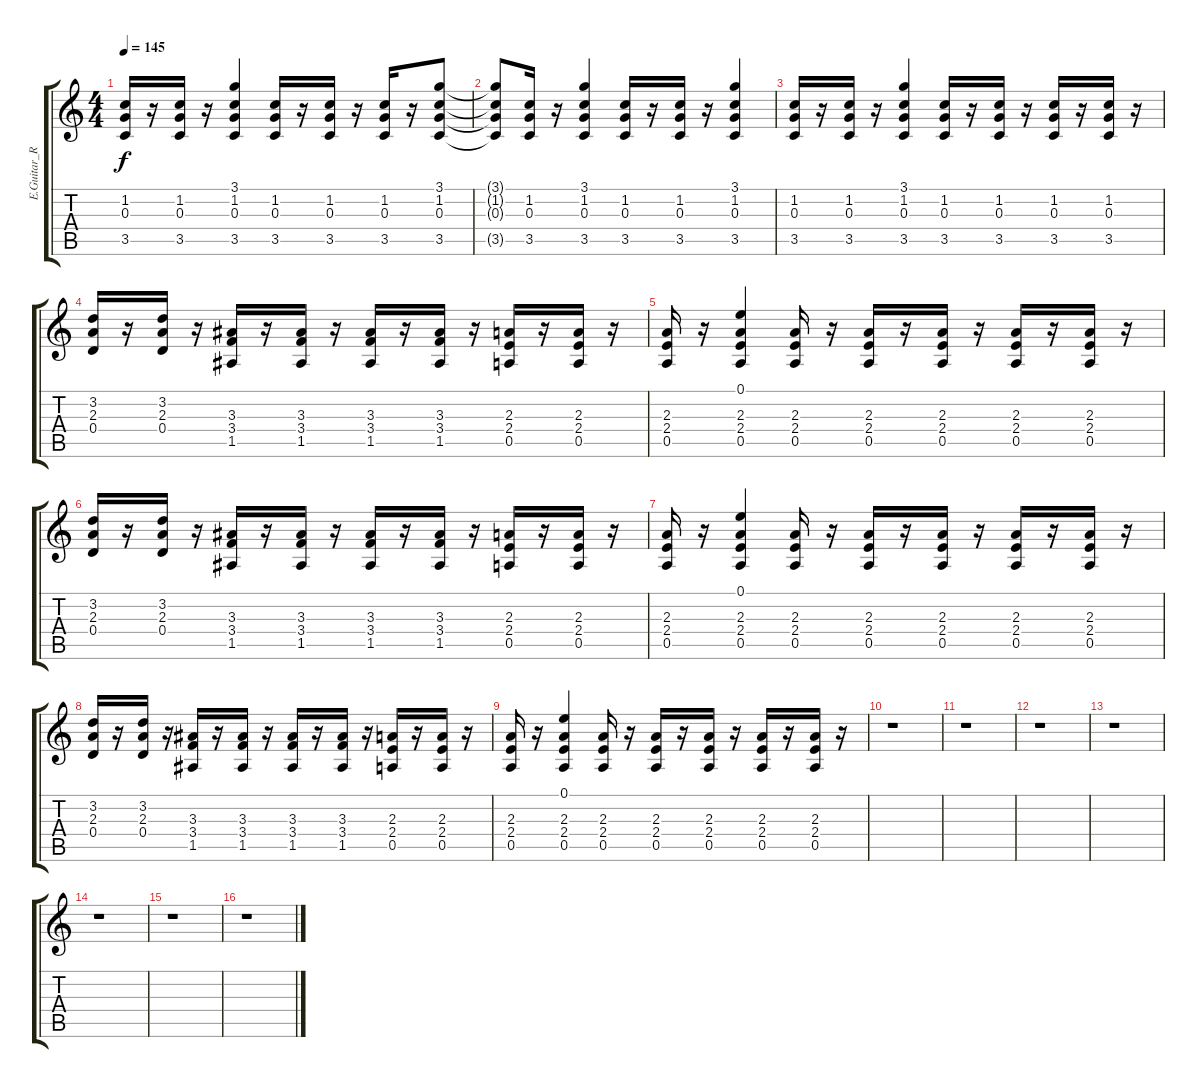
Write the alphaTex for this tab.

\track ("E.Guitar_R" "E.Guitar_R") {instrument distortionguitar}
\staff {score tabs}
\tuning (E4 B3 G3 D3 A2 E2) {hide}
\ts (4 4)
\tempo 145
\clef g2
\ks c
(1.2 0.3 3.5).16{dy f} r.16 (1.2 0.3 3.5).16 r.16 (3.1 1.2 0.3 3.5).4 (1.2 0.3 3.5).16 r.16 (1.2 0.3 3.5).16 r.16 (1.2 0.3 3.5).16 r.16 (3.1 1.2 0.3 3.5).8 |
(3.1{t} 1.2{t} 0.3{t} 3.5{t}).8 (1.2 0.3 3.5).16 r.16 (3.1 1.2 0.3 3.5).4 (1.2 0.3 3.5).16 r.16 (1.2 0.3 3.5).16 r.16 (3.1 1.2 0.3 3.5).4 |
(1.2 0.3 3.5).16 r.16 (1.2 0.3 3.5).16 r.16 (3.1 1.2 0.3 3.5).4 (1.2 0.3 3.5).16 r.16 (1.2 0.3 3.5).16 r.16 (1.2 0.3 3.5).16 r.16 (1.2 0.3 3.5).16 r.16 |
(3.2 2.3 0.4).16 r.16 (3.2 2.3 0.4).16 r.16 (3.3 3.4 1.5).16 r.16 (3.3 3.4 1.5).16 r.16 (3.3 3.4 1.5).16 r.16 (3.3 3.4 1.5).16 r.16 (2.3 2.4 0.5).16 r.16 (2.3 2.4 0.5).16 r.16 |
(2.3 2.4 0.5).16 r.16 (0.1 2.3 2.4 0.5).4 (2.3 2.4 0.5).16 r.16 (2.3 2.4 0.5).16 r.16 (2.3 2.4 0.5).16 r.16 (2.3 2.4 0.5).16 r.16 (2.3 2.4 0.5).16 r.16 |
(3.2 2.3 0.4).16 r.16 (3.2 2.3 0.4).16 r.16 (3.3 3.4 1.5).16 r.16 (3.3 3.4 1.5).16 r.16 (3.3 3.4 1.5).16 r.16 (3.3 3.4 1.5).16 r.16 (2.3 2.4 0.5).16 r.16 (2.3 2.4 0.5).16 r.16 |
(2.3 2.4 0.5).16 r.16 (0.1 2.3 2.4 0.5).4 (2.3 2.4 0.5).16 r.16 (2.3 2.4 0.5).16 r.16 (2.3 2.4 0.5).16 r.16 (2.3 2.4 0.5).16 r.16 (2.3 2.4 0.5).16 r.16 |
(3.2 2.3 0.4).16 r.16 (3.2 2.3 0.4).16 r.16 (3.3 3.4 1.5).16 r.16 (3.3 3.4 1.5).16 r.16 (3.3 3.4 1.5).16 r.16 (3.3 3.4 1.5).16 r.16 (2.3 2.4 0.5).16 r.16 (2.3 2.4 0.5).16 r.16 |
(2.3 2.4 0.5).16 r.16 (0.1 2.3 2.4 0.5).4 (2.3 2.4 0.5).16 r.16 (2.3 2.4 0.5).16 r.16 (2.3 2.4 0.5).16 r.16 (2.3 2.4 0.5).16 r.16 (2.3 2.4 0.5).16 r.16 |
r.1 |
r.1 |
r.1 |
r.1 |
r.1 |
r.1 |
r.1
